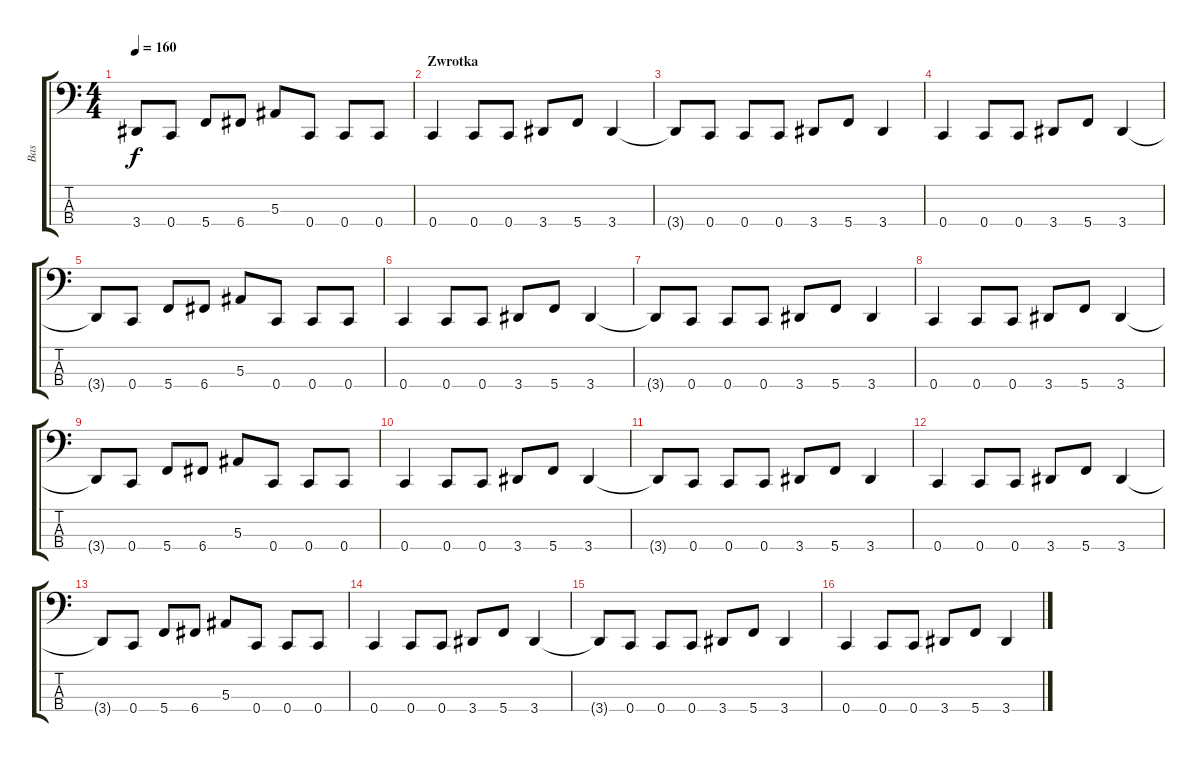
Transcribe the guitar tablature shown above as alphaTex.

\track ("Bas" "Bas") {instrument electricbassfinger}
\staff {score tabs}
\tuning (Eb2 Bb1 F1 C1) {hide}
\ts (4 4)
\tempo 160
\clef f4
\ks c
3.4{t}.8{dy f} 0.4.8 5.4.8 6.4.8 5.3.8 0.4.8 0.4.8 0.4.8 |
\section ("" "Zwrotka")
0.4.4 0.4.8 0.4.8 3.4.8 5.4.8 3.4.4 |
3.4{t}.8 0.4.8 0.4.8 0.4.8 3.4.8 5.4.8 3.4.4 |
0.4.4 0.4.8 0.4.8 3.4.8 5.4.8 3.4.4 |
3.4{t}.8 0.4.8 5.4.8 6.4.8 5.3.8 0.4.8 0.4.8 0.4.8 |
0.4.4 0.4.8 0.4.8 3.4.8 5.4.8 3.4.4 |
3.4{t}.8 0.4.8 0.4.8 0.4.8 3.4.8 5.4.8 3.4.4 |
0.4.4 0.4.8 0.4.8 3.4.8 5.4.8 3.4.4 |
3.4{t}.8 0.4.8 5.4.8 6.4.8 5.3.8 0.4.8 0.4.8 0.4.8 |
0.4.4 0.4.8 0.4.8 3.4.8 5.4.8 3.4.4 |
3.4{t}.8 0.4.8 0.4.8 0.4.8 3.4.8 5.4.8 3.4.4 |
0.4.4 0.4.8 0.4.8 3.4.8 5.4.8 3.4.4 |
3.4{t}.8 0.4.8 5.4.8 6.4.8 5.3.8 0.4.8 0.4.8 0.4.8 |
0.4.4 0.4.8 0.4.8 3.4.8 5.4.8 3.4.4 |
3.4{t}.8 0.4.8 0.4.8 0.4.8 3.4.8 5.4.8 3.4.4 |
0.4.4 0.4.8 0.4.8 3.4.8 5.4.8 3.4.4
